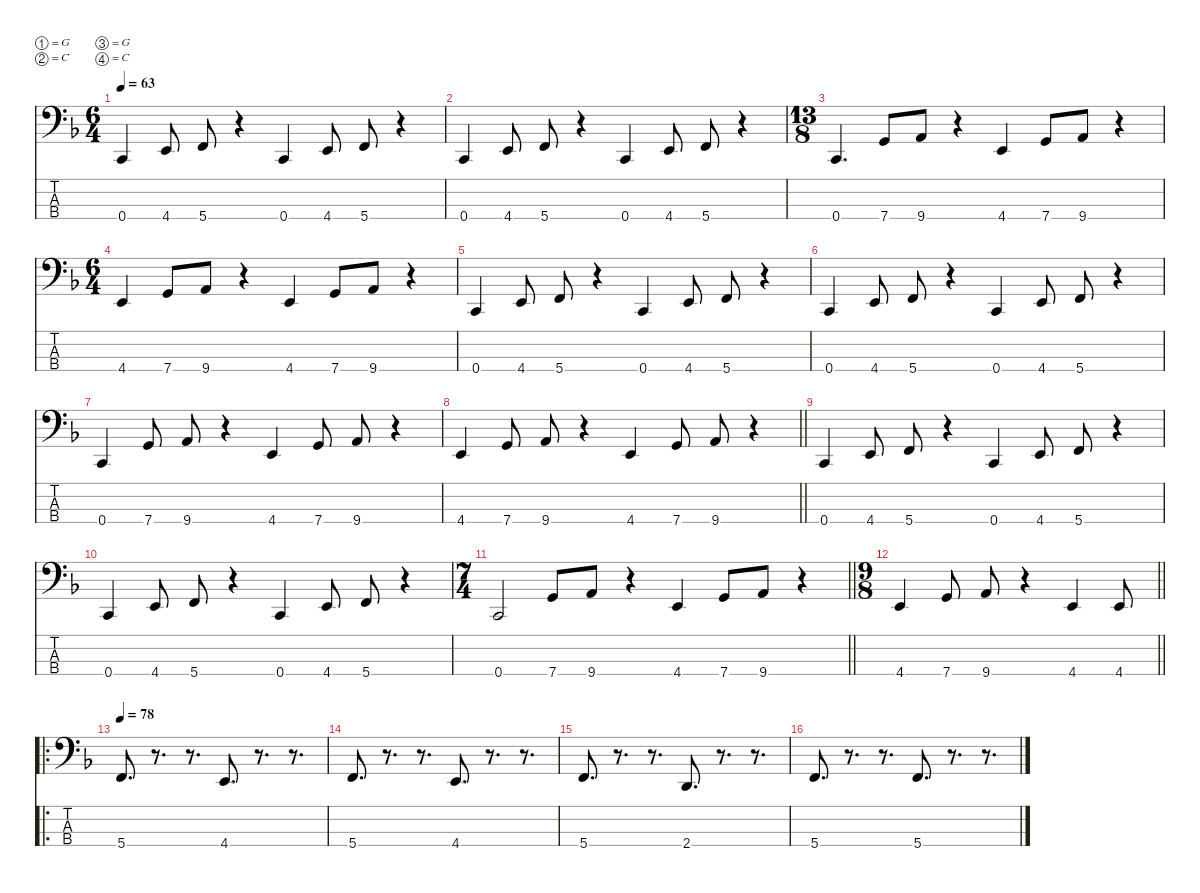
\defaultSystemsLayout 4
\hideDynamics
\bracketExtendMode nobrackets
\singleTrackTrackNamePolicy hidden
\multiTrackTrackNamePolicy hidden
\firstSystemTrackNameMode fullname
\firstSystemTrackNameOrientation horizontal
\otherSystemsTrackNameOrientation horizontal
\track ("Bass" "el.bs.") {instrument electricbassfinger}
\staff {score tabs}
\tuning (G2 C2 G1 C1)
\ts (6 4)
\tempo 63
\clef f4
\ks f
0.4{acc forcenatural}.4{dy f beam Up} 4.4{acc forcenatural}.8{beam Up beam split} 5.4{acc forcenatural}.8{beam Up} r.4{beam Up} 0.4{acc forcenatural}.4{beam Up} 4.4{acc forcenatural}.8{beam Up beam split} 5.4{acc forcenatural}.8{beam Up} r.4{beam Up} |
0.4{acc forcenatural}.4{beam Up} 4.4{acc forcenatural}.8{beam Up beam split} 5.4{acc forcenatural}.8{beam Up} r.4{beam Up} 0.4{acc forcenatural}.4{beam Up} 4.4{acc forcenatural}.8{beam Up beam split} 5.4{acc forcenatural}.8{beam Up} r.4{beam Up} |
\ts (13 8)
\beaming (8 13)
0.4{acc forcenatural}.4{d beam Up} 7.4{acc forcenatural}.8{beam Up} 9.4{acc forcenatural}.8{beam Up} r.4{beam Up} 4.4{acc forcenatural}.4{beam Up} 7.4{acc forcenatural}.8{beam Up} 9.4{acc forcenatural}.8{beam Up} r.4{beam Up} |
\ts (6 4)
\beaming (8 6 6)
4.4{acc forcenatural}.4{beam Up} 7.4{acc forcenatural}.8{beam Up} 9.4{acc forcenatural}.8{beam Up} r.4{beam Up} 4.4{acc forcenatural}.4{beam Up} 7.4{acc forcenatural}.8{beam Up} 9.4{acc forcenatural}.8{beam Up} r.4{beam Up} |
0.4{acc forcenatural}.4{beam Up} 4.4{acc forcenatural}.8{beam Up beam split} 5.4{acc forcenatural}.8{beam Up} r.4{beam Up} 0.4{acc forcenatural}.4{beam Up} 4.4{acc forcenatural}.8{beam Up beam split} 5.4{acc forcenatural}.8{beam Up} r.4{beam Up} |
0.4{acc forcenatural}.4{beam Up} 4.4{acc forcenatural}.8{beam Up beam split} 5.4{acc forcenatural}.8{beam Up} r.4{beam Up} 0.4{acc forcenatural}.4{beam Up} 4.4{acc forcenatural}.8{beam Up beam split} 5.4{acc forcenatural}.8{beam Up} r.4{beam Up} |
0.4{acc forcenatural}.4{beam Up} 7.4{acc forcenatural}.8{beam Up beam split} 9.4{acc forcenatural}.8{beam Up} r.4{beam Up} 4.4{acc forcenatural}.4{beam Up} 7.4{acc forcenatural}.8{beam Up beam split} 9.4{acc forcenatural}.8{beam Up} r.4{beam Up} |
\barLineRight lightlight
4.4{acc forcenatural}.4{beam Up} 7.4{acc forcenatural}.8{beam Up beam split} 9.4{acc forcenatural}.8{beam Up} r.4{beam Up} 4.4{acc forcenatural}.4{beam Up} 7.4{acc forcenatural}.8{beam Up beam split} 9.4{acc forcenatural}.8{beam Up} r.4{beam Up} |
0.4{acc forcenatural}.4{beam Up} 4.4{acc forcenatural}.8{beam Up beam split} 5.4{acc forcenatural}.8{beam Up} r.4{beam Up} 0.4{acc forcenatural}.4{beam Up} 4.4{acc forcenatural}.8{beam Up beam split} 5.4{acc forcenatural}.8{beam Up} r.4{beam Up} |
0.4{acc forcenatural}.4{beam Up} 4.4{acc forcenatural}.8{beam Up beam split} 5.4{acc forcenatural}.8{beam Up} r.4{beam Up} 0.4{acc forcenatural}.4{beam Up} 4.4{acc forcenatural}.8{beam Up beam split} 5.4{acc forcenatural}.8{beam Up} r.4{beam Up} |
\ts (7 4)
\beaming (8 6 4 4)
\barLineRight lightlight
0.4{acc forcenatural}.2{beam Up} 7.4{acc forcenatural}.8{beam Up} 9.4{acc forcenatural}.8{beam Up} r.4{beam Up} 4.4{acc forcenatural}.4{beam Up} 7.4{acc forcenatural}.8{beam Up} 9.4{acc forcenatural}.8{beam Up} r.4{beam Up} |
\ts (9 8)
\beaming (8 3 3 3)
\barLineRight lightlight
4.4{acc forcenatural}.4{beam Up} 7.4{acc forcenatural}.8{beam Up} 9.4{acc forcenatural}.8{beam Up} r.4{beam Up} 4.4{acc forcenatural}.4{beam Up} 4.4{acc forcenatural}.8{beam Up} |
\ro
\tempo 78
5.4{acc forcenatural}.8{d beam Up} r.8{d beam Up} r.8{d beam Up} 4.4{acc forcenatural}.8{d beam Up} r.8{d beam Up} r.8{d beam Up} |
5.4{acc forcenatural}.8{d beam Up} r.8{d beam Up} r.8{d beam Up} 4.4{acc forcenatural}.8{d beam Up} r.8{d beam Up} r.8{d beam Up} |
5.4{acc forcenatural}.8{d beam Up} r.8{d beam Up} r.8{d beam Up} 2.4{acc forcenatural}.8{d beam Up} r.8{d beam Up} r.8{d beam Up} |
5.4{acc forcenatural}.8{d beam Up} r.8{d beam Up} r.8{d beam Up} 5.4{acc forcenatural}.8{d beam Up} r.8{d beam Up} r.8{d beam Up}
